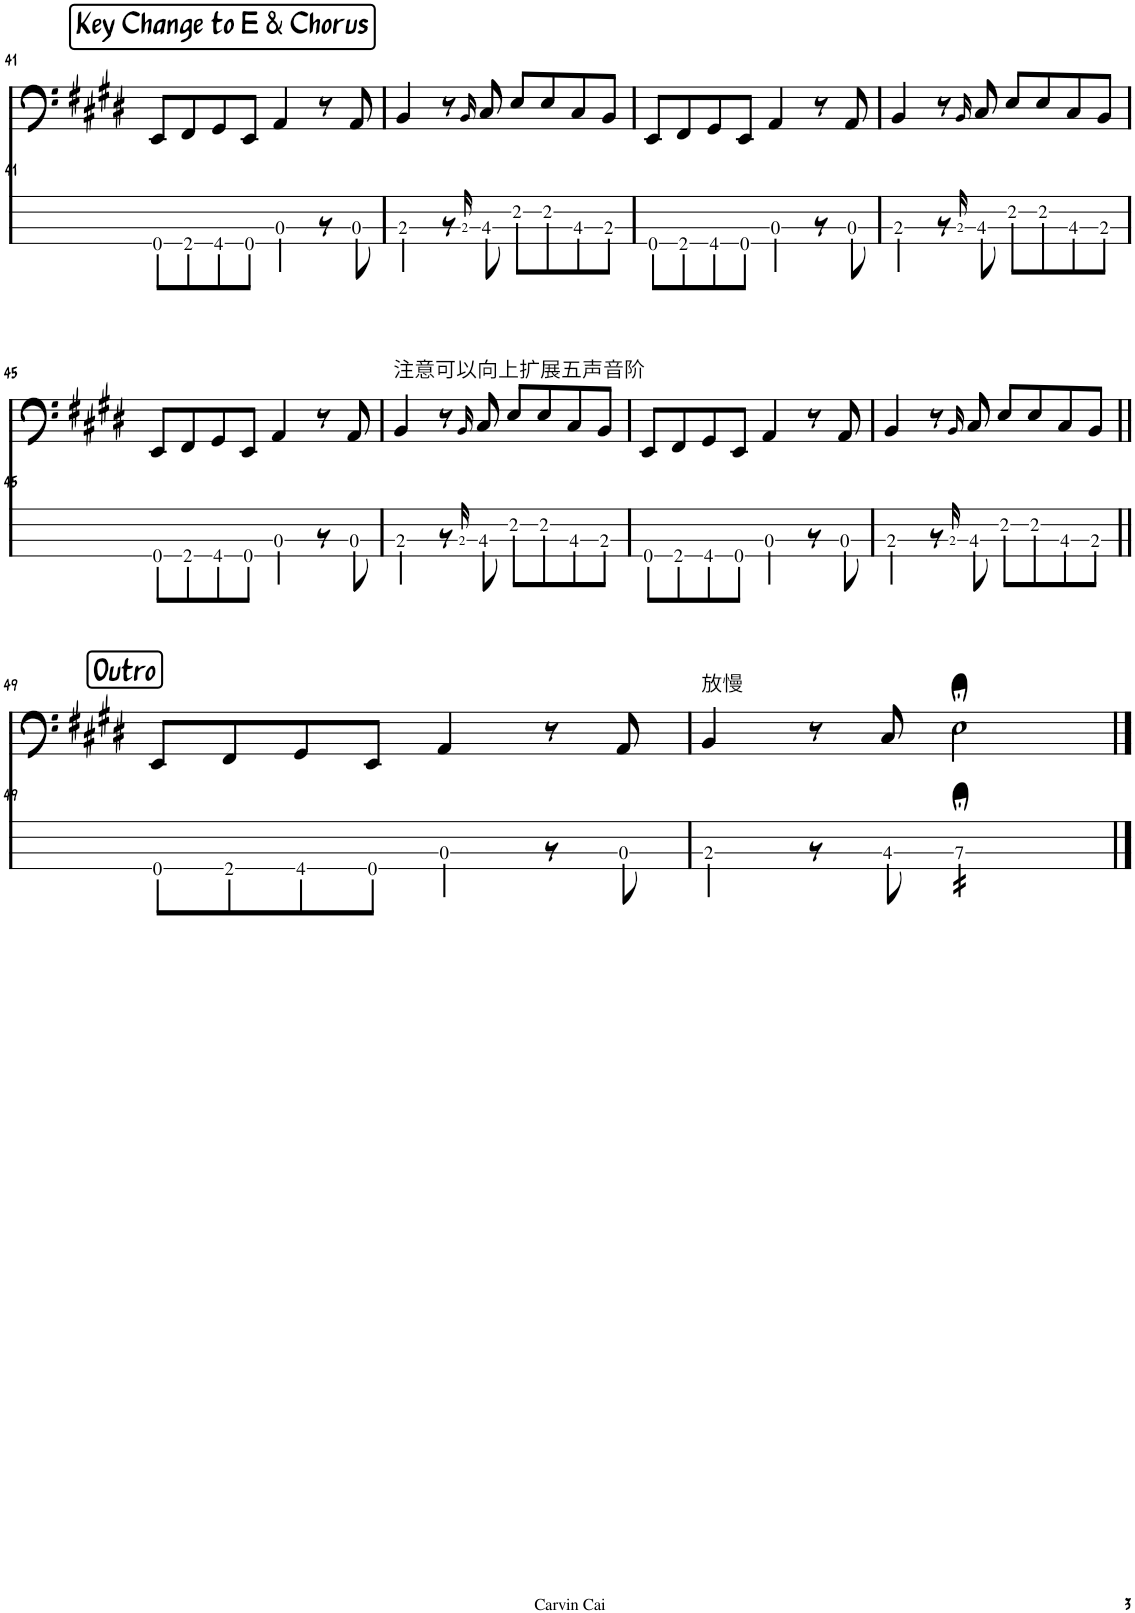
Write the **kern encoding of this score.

**kern	**kern
*part1	*part1
*staff2	*staff1
*I"电贝斯	*
!!LO:PB:g=z
*	*clefF4
*Trd7c12	*Trd7c12
*k[f#c#g#d#]	*k[f#c#g#d#]
*M4/4	*M4/4
!!LO:REH:place=s1:a:B:cj:fs=14:t=Key Change to E & Chorus
=41	=41
8EE\L	8EE/L
8FF#\	8FF#/
8GG#\	8GG#/
8EE\J	8EE/J
4AA\	4AA/
8r	8r
8AA\	8AA/
=42	=42
4BB\	4BB/
8r	8r
16qBB/	16qBB/
8C#\	8C#/
8E\L	8E/L
8E\	8E/
8C#\	8C#/
8BB\J	8BB/J
=43	=43
8EE\L	8EE/L
8FF#\	8FF#/
8GG#\	8GG#/
8EE\J	8EE/J
4AA\	4AA/
8r	8r
8AA\	8AA/
=44	=44
4BB\	4BB/
8r	8r
16qBB/	16qBB/
8C#\	8C#/
8E\L	8E/L
8E\	8E/
8C#\	8C#/
8BB\J	8BB/J
!!LO:LB:g=z
=45	=45
8EE\L	8EE/L
8FF#\	8FF#/
8GG#\	8GG#/
8EE\J	8EE/J
4AA\	4AA/
8r	8r
8AA\	8AA/
=46	=46
!	!LO:TX:a:t=注意可以向上扩展五声音阶
4BB\	4BB/
8r	8r
16qBB/	16qBB/
8C#\	8C#/
8E\L	8E/L
8E\	8E/
8C#\	8C#/
8BB\J	8BB/J
=47	=47
8EE\L	8EE/L
8FF#\	8FF#/
8GG#\	8GG#/
8EE\J	8EE/J
4AA\	4AA/
8r	8r
8AA\	8AA/
=48	=48
4BB\	4BB/
8r	8r
16qBB/	16qBB/
8C#\	8C#/
8E\L	8E/L
8E\	8E/
8C#\	8C#/
8BB\J	8BB/J
!!LO:LB:g=z
!!LO:REH:place=s1:a:B:cj:fs=14:t=Outro
=49||	=49||
8EE\L	8EE/L
8FF#\	8FF#/
8GG#\	8GG#/
8EE\J	8EE/J
4AA\	4AA/
8r	8r
8AA\	8AA/
=50	=50
!	!LO:TX:a:t=放慢
4BB\	4BB/
8r	8r
8C#\	8C#/
2E;<\	2E;<\
==	==
*-	*-
